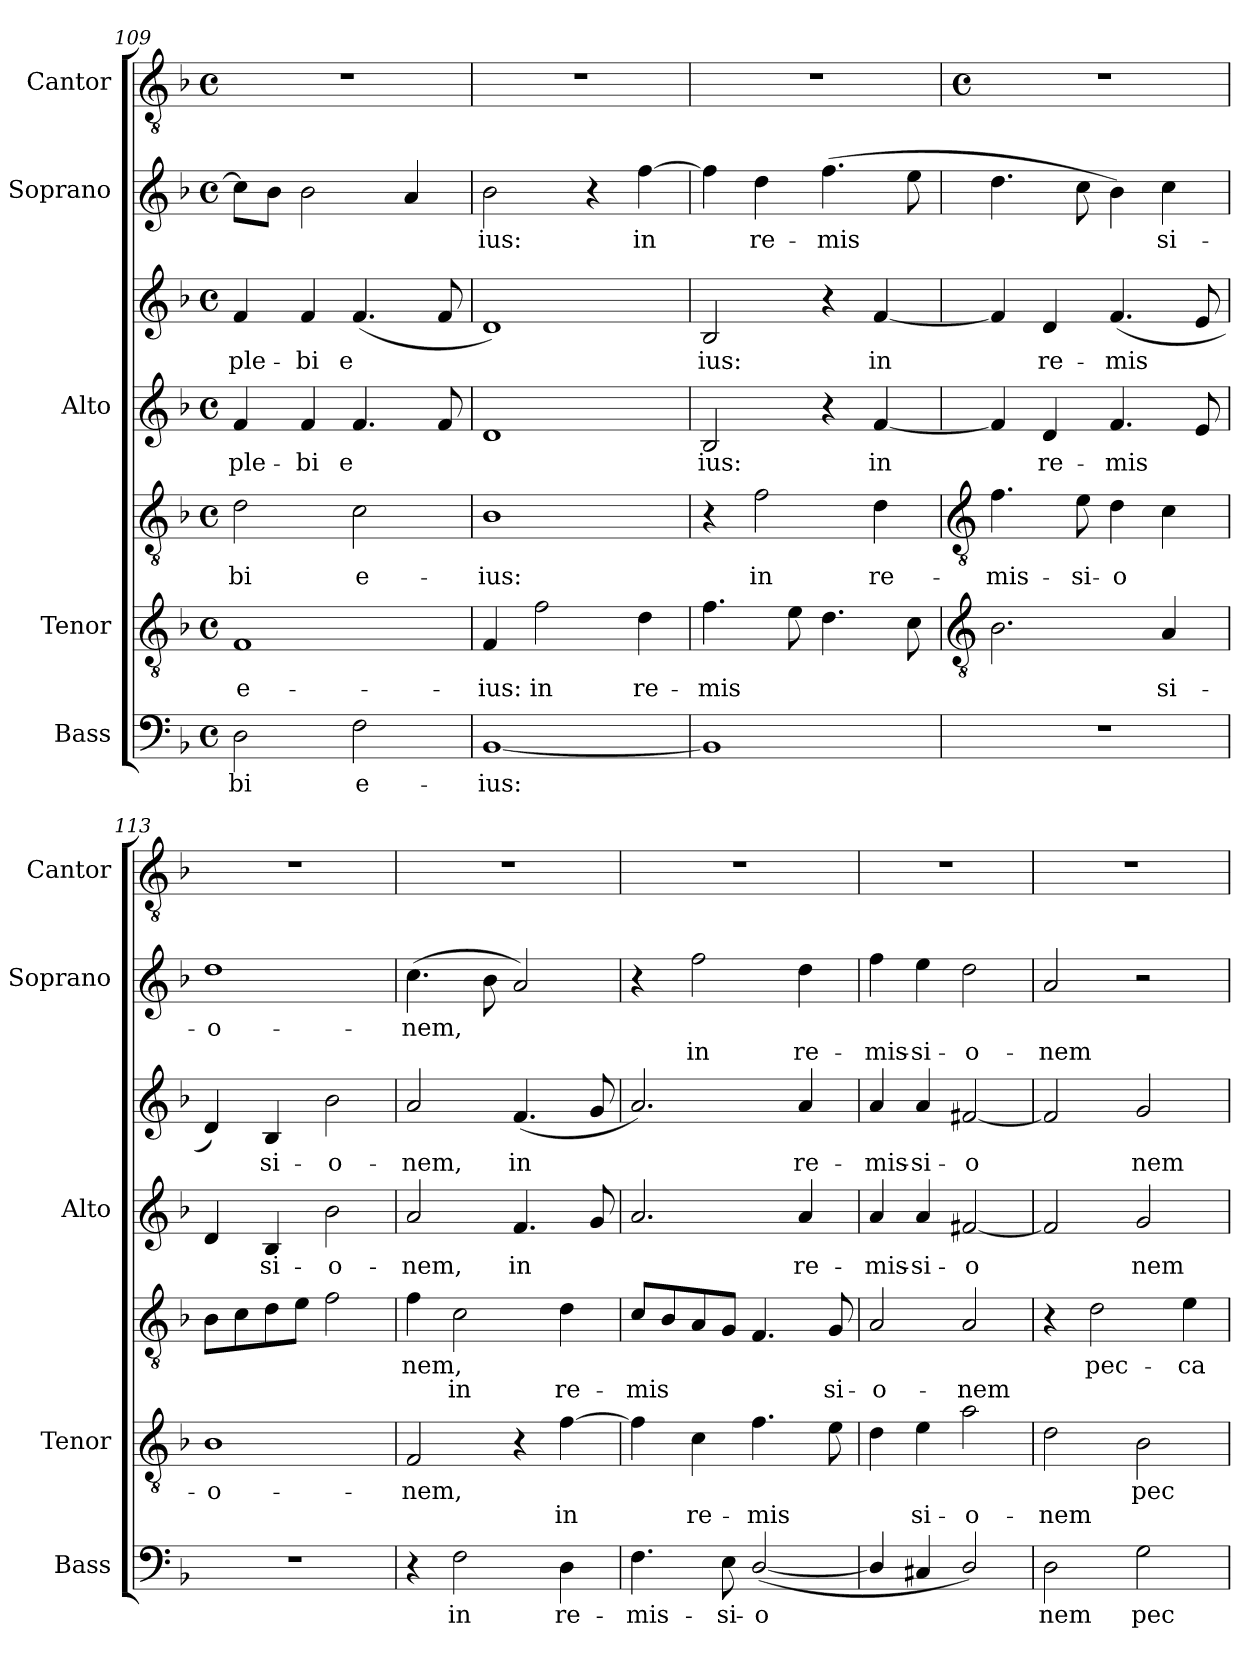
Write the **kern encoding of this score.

**kern	**text	**kern	**text	**text	**kern	**text	**text	**kern	**text	**kern	**text	**kern	**text	**text	**kern
*part5	*part5	*part4	*part4	*part4	*part4	*part4	*part4	*part3	*part3	*part3	*part3	*part2	*part2	*part2	*part1
*staff7	*staff7	*staff6	*staff6	*staff6	*staff5	*staff5	*staff5	*staff4	*staff4	*staff3	*staff3	*staff2	*staff2	*staff2	*staff1
*I"Bass	*	*I"Tenor	*	*	*	*	*	*I"Alto	*	*	*	*I"Soprano	*	*	*I"Cantor
*I'Bass	*	*I'Tenor	*	*	*	*	*	*I'Alto	*	*	*	*I'Soprano	*	*	*I'Cantor
*clefF4	*	*clefGv2	*	*	*clefGv2	*	*	*	*	*clefG2	*	*clefG2	*	*	*clefGv2
*k[b-]	*	*k[b-]	*	*	*k[b-]	*	*	*k[b-]	*	*k[b-]	*	*k[b-]	*	*	*k[b-]
*F:	*	*F:	*	*	*F:	*	*	*F:	*	*F:	*	*F:	*	*	*F:
*M4/4	*	*M4/4	*	*	*M4/4	*	*	*M4/4	*	*M4/4	*	*M4/4	*	*	*M4/4
*met(c)	*	*met(c)	*	*	*met(c)	*	*	*met(c)	*	*met(c)	*	*met(c)	*	*	*met(c)
=109	=109	=109	=109	=109	=109	=109	=109	=109	=109	=109	=109	=109	=109	=109	=109
!	!LO:LY:b	!	!LO:LY:b	!	!	!LO:LY:b	!	!	!LO:LY:b	!	!LO:LY:b	!	!	!	!
2D	-bi	1F	-e-	.	2d	bi	.	4f	ple-	4f	ple-	8ccL]	.	.	1r
.	.	.	.	.	.	.	.	.	.	.	.	8b-J	.	.	.
!	!	!	!	!	!	!	!	!	!LO:LY:b	!	!LO:LY:b	!	!	!	!
.	.	.	.	.	.	.	.	4f	-bi	4f	-bi	2b-	.	.	.
!	!LO:LY:b	!	!	!	!	!LO:LY:b	!	!	!LO:LY:b	!	!LO:LY:b	!	!	!	!
2F	e-	.	.	.	2c	e-	.	4.f	e	(<4.f	e	.	.	.	.
.	.	.	.	.	.	.	.	.	.	.	.	4a	.	.	.
.	.	.	.	.	.	.	.	8f	.	8f	.	.	.	.	.
=110	=110	=110	=110	=110	=110	=110	=110	=110	=110	=110	=110	=110	=110	=110	=110
!	!LO:LY:b	!	!LO:LY:b	!	!	!LO:LY:b	!	!	!	!	!	!	!LO:LY:b	!	!
[1BB-	-ius:	4F	ius:	.	1B-	-ius:	.	1d	.	1d)	.	2b-	ius:	.	1r
!	!	!	!LO:LY:b	!	!	!	!	!	!	!	!	!	!	!	!
.	.	2f	in	.	.	.	.	.	.	.	.	.	.	.	.
.	.	.	.	.	.	.	.	.	.	.	.	4r	.	.	.
!	!	!	!LO:LY:b	!	!	!	!	!	!	!	!	!	!LO:LY:b	!	!
.	.	4d	re-	.	.	.	.	.	.	.	.	[4ff	in	.	.
=111	=111	=111	=111	=111	=111	=111	=111	=111	=111	=111	=111	=111	=111	=111	=111
!	!	!	!LO:LY:b	!	!	!	!	!	!LO:LY:b	!	!LO:LY:b	!	!	!	!
1BB-]	.	(>4.f	-mis	.	4r	.	.	2B-	ius:	2B-	ius:	4ff]	.	.	1r
!	!	!	!	!	!	!LO:LY:b	!	!	!	!	!	!	!LO:LY:b	!	!
.	.	.	.	.	2f	-in	.	.	.	.	.	4dd	re-	.	.
.	.	8e	.	.	.	.	.	.	.	.	.	.	.	.	.
!	!	!	!	!	!	!	!	!	!	!	!	!	!LO:LY:b	!	!
.	.	4.d	.	.	.	.	.	4r	.	4r	.	(>4.ff	-mis	.	.
!	!	!	!	!	!	!LO:LY:b	!	!	!LO:LY:b	!	!LO:LY:b	!	!	!	!
.	.	.	.	.	4d	re-	.	[4f	in	[4f	in	.	.	.	.
.	.	8c	.	.	.	.	.	.	.	.	.	8ee	.	.	.
!!LO:LB:g=z
=112	=112	=112	=112	=112	=112	=112	=112	=112	=112	=112	=112	=112	=112	=112	=112
*	*	*clefGv2	*	*	*clefGv2	*	*	*	*	*	*	*	*	*	*
*	*	*	*	*	*	*	*	*	*	*	*	*	*	*	*M4/4
*	*	*	*	*	*	*	*	*	*	*	*	*	*	*	*met(c)
!	!	!	!	!	!	!LO:LY:b	!	!	!	!	!	!	!	!	!
1r	.	2.B-	.	.	4.f	mis-	.	4f]	.	4f]	.	4.dd	.	.	1r
!	!	!	!	!	!	!	!	!	!LO:LY:b	!	!LO:LY:b	!	!	!	!
.	.	.	.	.	.	.	.	4d	re-	4d	re-	.	.	.	.
!	!	!	!	!	!	!LO:LY:b	!	!	!	!	!	!	!	!	!
.	.	.	.	.	8e	-si-	.	.	.	.	.	8cc	.	.	.
!	!	!	!	!	!	!LO:LY:b	!	!	!LO:LY:b	!	!LO:LY:b	!	!	!	!
.	.	.	.	.	4d	-o	.	4.f	-mis	(<4.f	-mis	4b-)	.	.	.
!	!	!	!LO:LY:b	!	!	!	!	!	!	!	!	!	!LO:LY:b	!	!
.	.	4A	si-	.	4c	.	.	.	.	.	.	4cc	si-	.	.
.	.	.	.	.	.	.	.	8e	.	8e	.	.	.	.	.
=113	=113	=113	=113	=113	=113	=113	=113	=113	=113	=113	=113	=113	=113	=113	=113
!	!	!	!LO:LY:b	!	!	!	!	!	!	!	!	!	!LO:LY:b	!	!
1r	.	1B-	-o-	.	8B-L	.	.	4d	.	4d)	.	1dd	-o-	.	1r
.	.	.	.	.	8c	.	.	.	.	.	.	.	.	.	.
!	!	!	!	!	!	!	!	!	!LO:LY:b	!	!LO:LY:b	!	!	!	!
.	.	.	.	.	8d	.	.	4B-	si-	4B-	si-	.	.	.	.
.	.	.	.	.	8eJ	.	.	.	.	.	.	.	.	.	.
!	!	!	!	!	!	!	!	!	!LO:LY:b	!	!LO:LY:b	!	!	!	!
.	.	.	.	.	2f)	.	.	2b-	-o-	2b-	-o-	.	.	.	.
=114	=114	=114	=114	=114	=114	=114	=114	=114	=114	=114	=114	=114	=114	=114	=114
!	!	!	!LO:LY:b	!	!	!LO:LY:b	!	!	!LO:LY:b	!	!LO:LY:b	!	!LO:LY:b	!	!
4r	.	2F	-nem,	.	4f	-nem,	.	2a	-nem,	2a	-nem,	(>4.cc	-nem,	.	1r
!	!LO:LY:b	!	!	!	!	!	!LO:LY:b	!	!	!	!	!	!	!	!
2F	in	.	.	.	2c	.	in	.	.	.	.	.	.	.	.
.	.	.	.	.	.	.	.	.	.	.	.	8b-	.	.	.
!	!	!	!	!	!	!	!	!	!LO:LY:b	!	!LO:LY:b	!	!	!	!
.	.	4r	.	.	.	.	.	4.f	in	(<4.f	in	2a)	.	.	.
!	!LO:LY:b	!	!	!LO:LY:b	!	!	!LO:LY:b	!	!	!	!	!	!	!	!
4D	re-	[4f	.	in	4d	.	re-	.	.	.	.	.	.	.	.
.	.	.	.	.	.	.	.	8g	.	8g	.	.	.	.	.
=115	=115	=115	=115	=115	=115	=115	=115	=115	=115	=115	=115	=115	=115	=115	=115
!	!LO:LY:b	!	!	!	!	!	!LO:LY:b	!	!	!	!	!	!	!	!
4.F	-mis-	4f]	.	.	8cL	.	mis	2.a	.	2.a)	.	4r	.	.	1r
.	.	.	.	.	8B-	.	.	.	.	.	.	.	.	.	.
!	!	!	!	!LO:LY:b	!	!	!	!	!	!	!	!	!	!LO:LY:b	!
.	.	4c	.	-re-	8A	.	.	.	.	.	.	2ff	.	in	.
!	!LO:LY:b	!	!	!	!	!	!	!	!	!	!	!	!	!	!
8E	-si-	.	.	.	8GJ	.	.	.	.	.	.	.	.	.	.
!	!LO:LY:b	!	!	!LO:LY:b	!	!	!	!	!	!	!	!	!	!	!
(<[2D/	-o	4.f	.	-mis	4.F	.	.	.	.	.	.	.	.	.	.
!	!	!	!	!	!	!	!	!	!LO:LY:b	!	!LO:LY:b	!	!	!LO:LY:b	!
.	.	.	.	.	.	.	.	4a	re-	4a	re-	4dd	.	re-	.
!	!	!	!	!	!	!	!LO:LY:b	!	!	!	!	!	!	!	!
.	.	8e	.	.	8G	.	si-	.	.	.	.	.	.	.	.
=116	=116	=116	=116	=116	=116	=116	=116	=116	=116	=116	=116	=116	=116	=116	=116
!	!	!	!	!	!	!	!LO:LY:b	!	!LO:LY:b	!	!LO:LY:b	!	!	!LO:LY:b	!
4D/]	.	4d	.	.	2A	.	o-	4a	-mis-	4a	-mis-	4ff	.	-mis-	1r
!	!	!	!	!LO:LY:b	!	!	!	!	!LO:LY:b	!	!LO:LY:b	!	!	!LO:LY:b	!
4C#	.	4e	.	si-	.	.	.	4a	-si-	4a	-si-	4ee	.	-si-	.
!	!	!	!	!LO:LY:b	!	!	!LO:LY:b	!	!LO:LY:b	!	!LO:LY:b	!	!	!LO:LY:b	!
2D/)	.	2a	.	-o-	2A	.	-nem	[2f#X	-o	[2f#X	-o	2dd	.	-o-	.
=117	=117	=117	=117	=117	=117	=117	=117	=117	=117	=117	=117	=117	=117	=117	=117
!	!LO:LY:b	!	!	!LO:LY:b	!	!	!	!	!	!	!	!	!	!LO:LY:b	!
2D	nem	2d	.	-nem	4r	.	.	2f#]	.	2f#]	.	2a	.	-nem	1r
!	!	!	!	!	!	!LO:LY:b	!	!	!	!	!	!	!	!	!
.	.	.	.	.	2d	-pec-	.	.	.	.	.	.	.	.	.
!	!LO:LY:b	!	!LO:LY:b	!	!	!	!	!	!LO:LY:b	!	!LO:LY:b	!	!	!	!
2G	pec-	2B-	pec-	.	.	.	.	2g	nem	2g	nem	2r	.	.	.
!	!	!	!	!	!	!LO:LY:b	!	!	!	!	!	!	!	!	!
.	.	.	.	.	4e	-ca-	.	.	.	.	.	.	.	.	.
=	=	=	=	=	=	=	=	=	=	=	=	=	=	=	=
*-	*-	*-	*-	*-	*-	*-	*-	*-	*-	*-	*-	*-	*-	*-	*-
